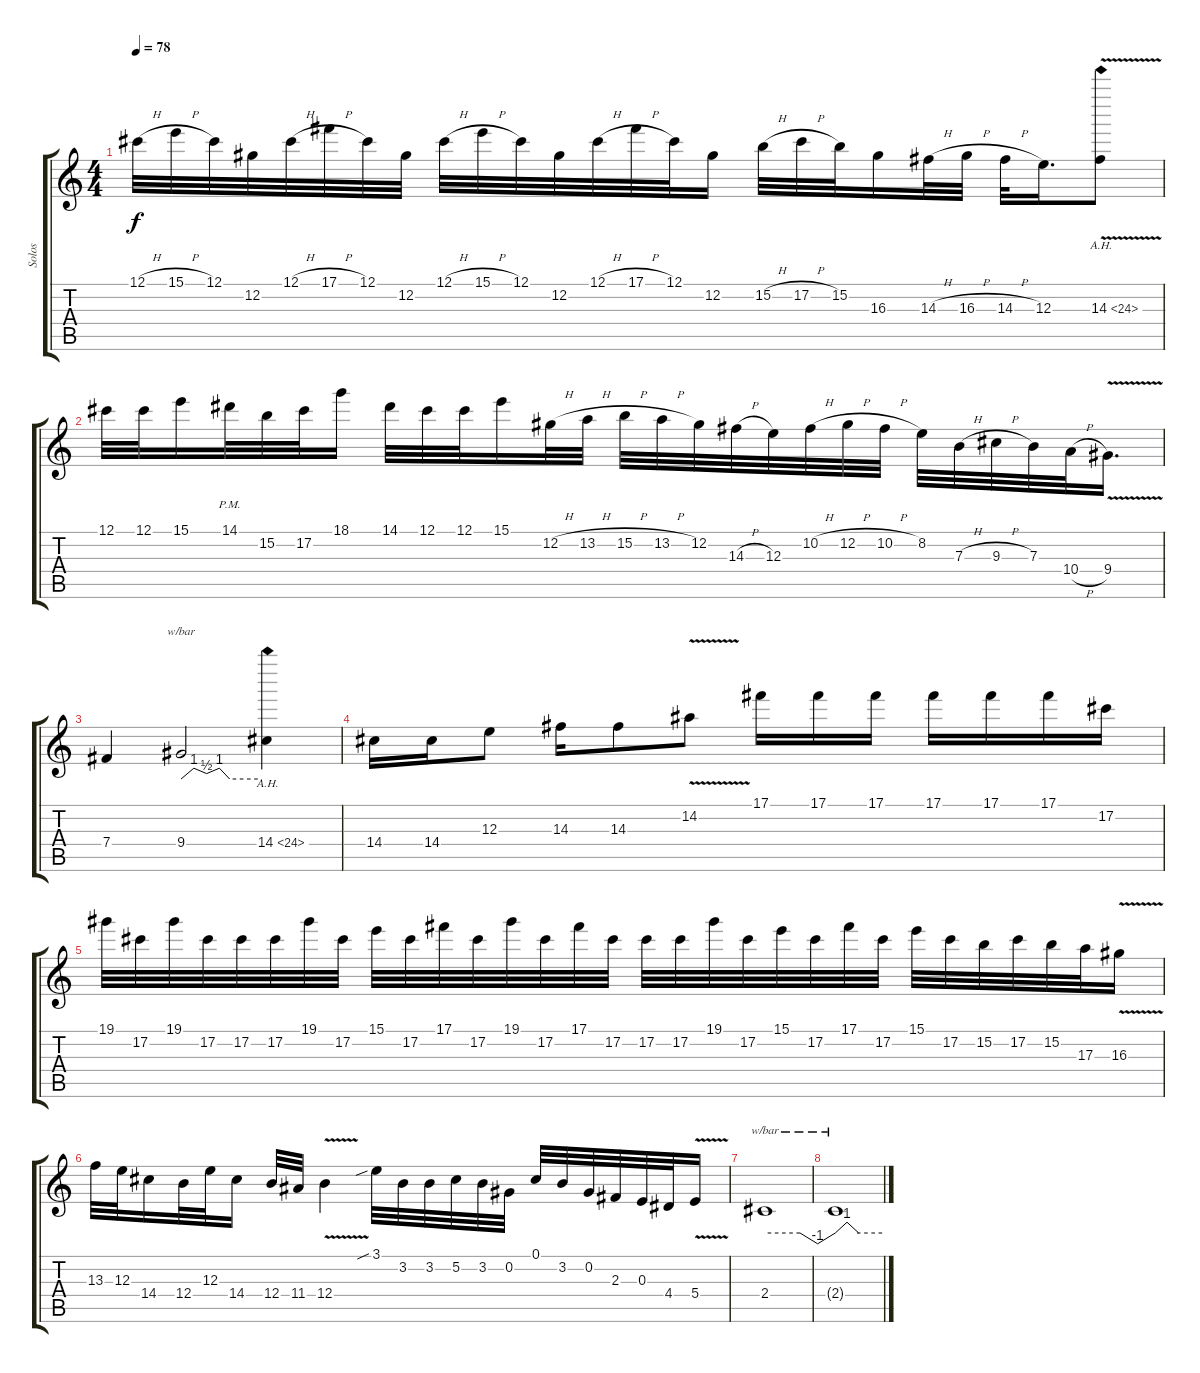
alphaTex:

\track ("Solos" "Solos") {instrument distortionguitar}
\staff {score tabs}
\tuning (Db4 Ab3 E3 B2 Gb2 Db2) {hide}
\ts (4 4)
\tempo 78
\clef g2
\ks c
12.1{h}.32{dy f} 15.1{h}.32 12.1.32 12.2.32 12.1{h}.32 17.1{h}.32 12.1.32 12.2.32 12.1{h}.32 15.1{h}.32 12.1.32 12.2.32 12.1{h}.32 17.1{h}.32 12.1.32 12.2.16 15.2{h}.32 17.2{h}.32 15.2.32 16.3.16 14.3{h}.32 16.3{h}.32 14.3{h}.32 12.3.16{d} 14.3{ah 10 v}.8 |
12.1.32 12.1.32 15.1.16 14.1{pm}.32 15.2.32 17.2.32 18.1.16 14.1.32 12.1.32 12.1.32 15.1.16 12.2{h}.32 13.2{h}.32 15.2{h}.32 13.2{h}.32 12.2.32 14.3{h}.32 12.3.32 10.2{h}.32 12.2{h}.32 10.2{h}.32 8.2.32 7.3{h}.32 9.3{h}.32 7.3.32 10.4{h}.32 9.4{v}.16{d} |
7.4.4 9.4.2{tbe (custom default 0 0 10 4 20 2 30 4 38 0 60 0)} 14.4{ah 10}.4 |
14.4.16 14.4.16 12.3.8 14.3.16 14.3.8 14.2{v}.8 17.1.16 17.1.16 17.1.16 17.1.16 17.1.16 17.1.16 17.2.16 |
19.1.32 17.2.32 19.1.32 17.2.32 17.2.32 17.2.32 19.1.32 17.2.32 15.1.32 17.2.32 17.1.32 17.2.32 19.1.32 17.2.32 17.1.32 17.2.32 17.2.32 17.2.32 19.1.32 17.2.32 15.1.32 17.2.32 17.1.32 17.2.32 15.1.32 17.2.32 15.2.32 17.2.32 15.2.32 17.3.32 16.3{v}.16 |
13.3.32 12.3.32 14.4.16 12.4.32 12.3.32 14.4.16 12.4.32 11.4.32 12.4{v}.4 3.1{sib}.32 3.2.32 3.2.32 5.2.32 3.2.32 0.2.32 0.1.32 3.2.32 0.2.32 2.3.32 0.3.32 4.4.32 5.4{v}.16 |
2.4.1{tbe (custom default 0 0 30 0 45 -4 60 0)} |
2.4{t}.1{tbe (custom default 0 0 15 4 30 0 60 0)}
